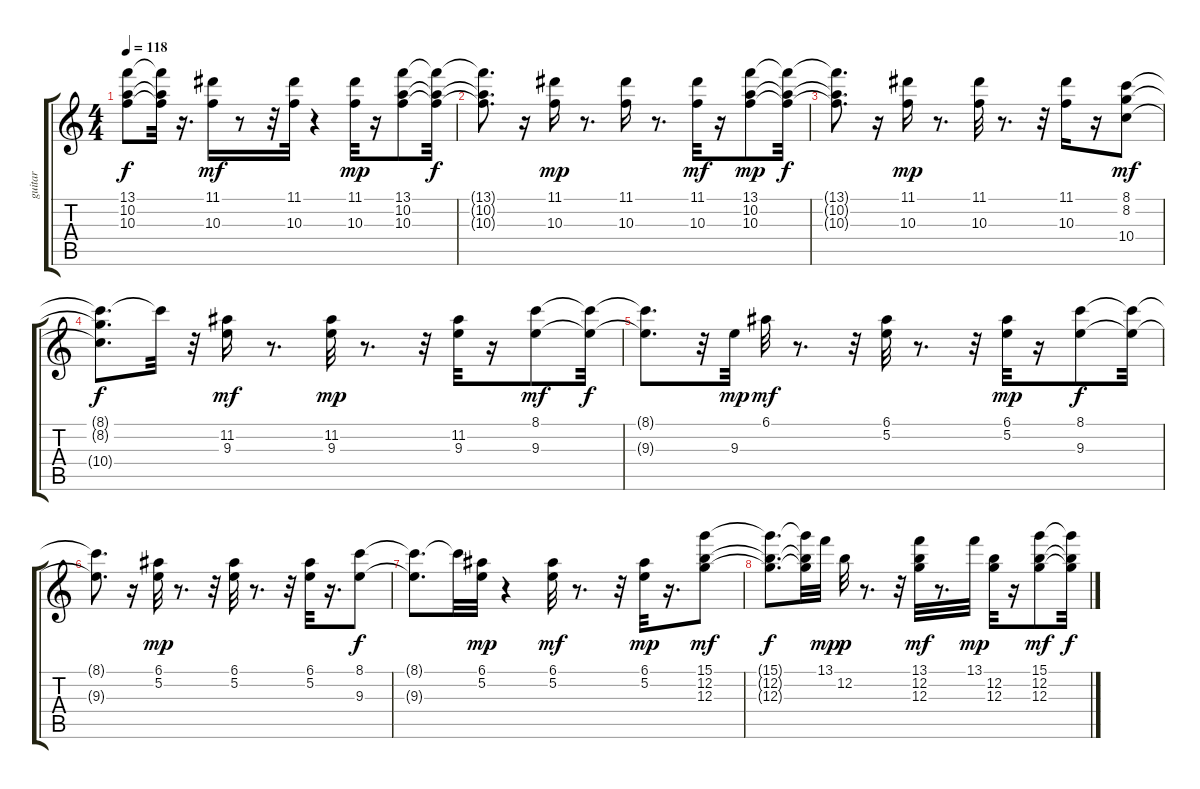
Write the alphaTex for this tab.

\track ("guitar  " "guitar  ") {instrument acousticguitarsteel}
\staff {score tabs}
\tuning (E4 B3 G3 D3 A2 E2) {hide}
\ts (4 4)
\tempo 118
\clef g2
\ks c
(13.1{t} 10.2{t} 10.3{t}).8{dy f} (13.1{t} 10.2{t} 10.3{t}).32 r.16{d} (11.1 10.3).16{dy mf} r.8 r.32 (11.1 10.3).32 r.4 (11.1 10.3).32{dy mp} r.16 (13.1 10.2 10.3).8 (13.1{t} 10.2{t} 10.3{t}).32{dy f} |
(13.1{t} 10.2{t} 10.3{t}).8{d} r.16 (11.1 10.3).16{dy mp} r.8{d} (11.1 10.3).16 r.8{d} (11.1 10.3).32{dy mf} r.16 (13.1 10.2 10.3).8{dy mp} (13.1{t} 10.2{t} 10.3{t}).32{dy f} |
(13.1{t} 10.2{t} 10.3{t}).8{d} r.16 (11.1 10.3).16{dy mp} r.8{d} (11.1 10.3).32 r.8{d} r.32 (11.1 10.3).16 r.16 (8.1 8.2 10.4).8{dy mf} |
(8.1{t} 8.2{t} 10.4{t}).8{d dy f} 8.1{t}.32 r.32 (11.2 9.3).16{dy mf} r.8{d} (11.2 9.3).32{dy mp} r.8{d} r.32 (11.2 9.3).32 r.16 (8.1 9.3).8{dy mf} (8.1{t} 9.3{t}).32{dy f} |
(8.1{t} 9.3{t}).8{d} r.32 9.3.32{dy mp} 6.1.32{dy mf} r.8{d} r.32 (6.1 5.2).32 r.8{d} r.32 (6.1 5.2).32{dy mp} r.16 (8.1 9.3).8{dy f} (8.1{t} 9.3{t}).32 |
(8.1{t} 9.3{t}).8{d} r.16 (6.1 5.2).32{dy mp} r.8{d} r.32 (6.1 5.2).32 r.8{d} r.32 (6.1 5.2).32 r.16{d} (8.1 9.3).8{dy f} |
(8.1{t} 9.3{t}).8{d} 8.1{t}.32 (6.1 5.2).32{dy mp} r.4 (6.1 5.2).32{dy mf} r.8{d} r.32 (6.1 5.2).32{dy mp} r.16{d} (15.1 12.2 12.3).8{dy mf} |
(15.1{t} 12.2{t} 12.3{t}).8{d dy f} (15.1{t} 12.2{t} 12.3{t}).32 13.1.32{dy mp} 12.2.32{dy p} r.8{d} r.32 (13.1 12.2 12.3).32{dy mf} r.8{d} 13.1.32{dy mp} (12.2 12.3).32 r.16 (15.1 12.2 12.3).8{dy mf} (15.1{t} 12.2{t} 12.3{t}).32{dy f}
